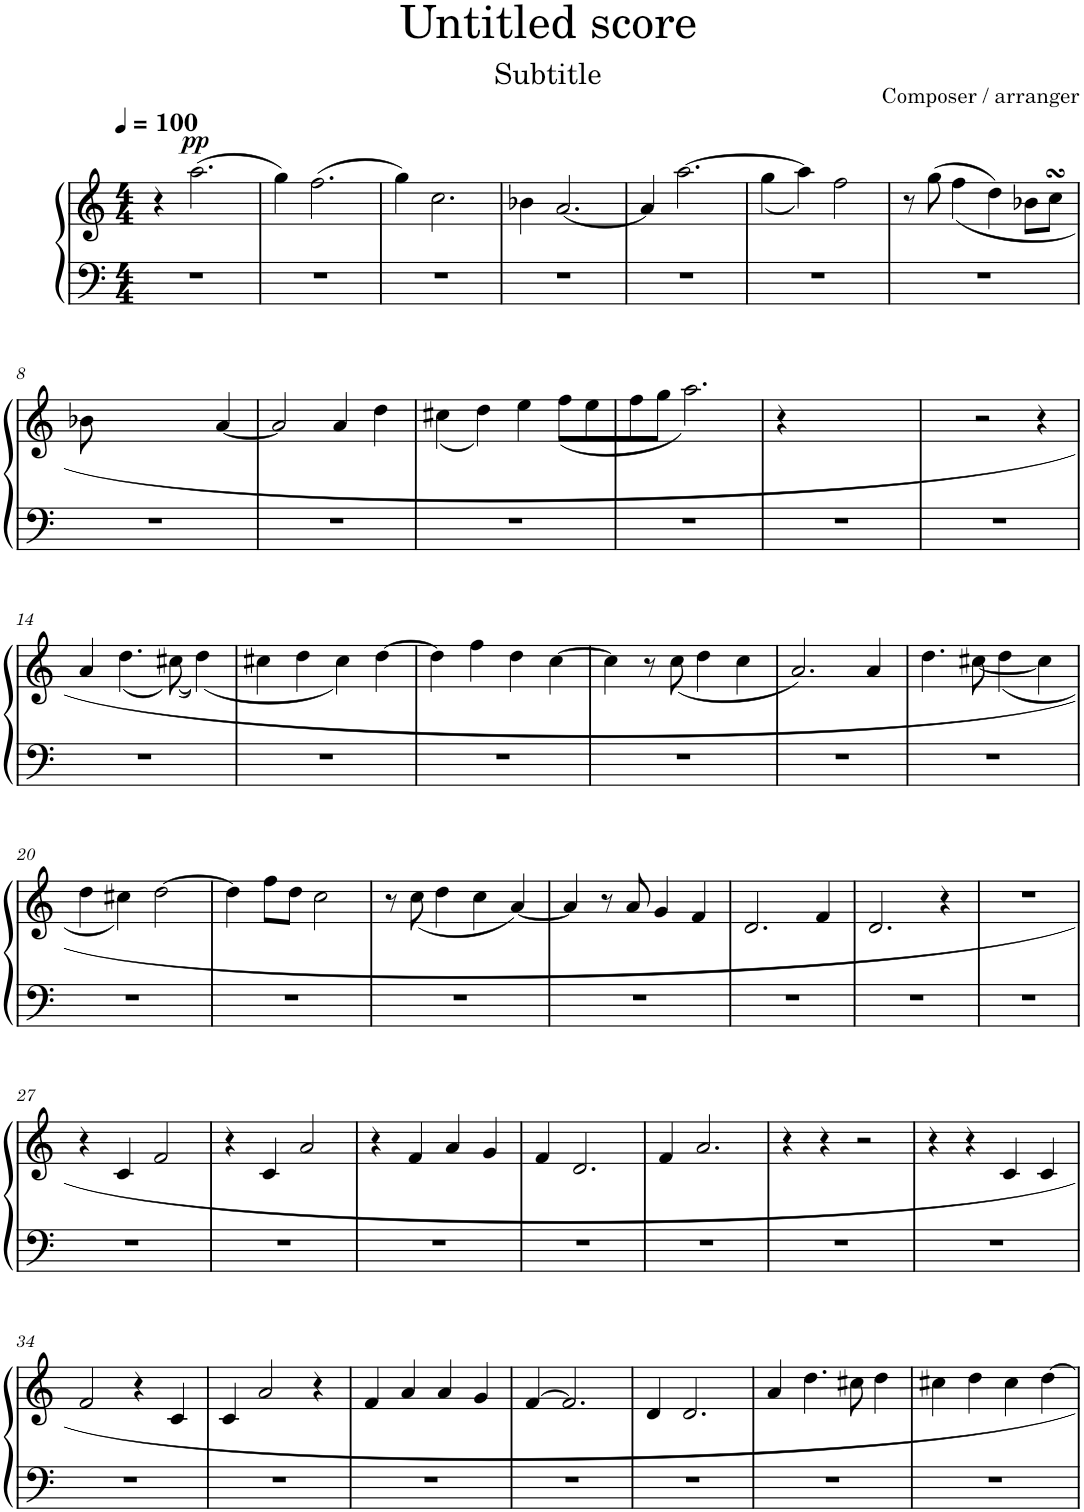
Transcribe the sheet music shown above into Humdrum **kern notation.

**kern	**kern	**dynam
*part1	*part1	*part1
*staff2	*staff1	*staff1/2
*I"Piano	*	*
*I'Pno.	*	*
*clefF4	*clefG2	*
*k[]	*k[]	*
*M4/4	*M4/4	*
*MM100	*MM100	*
=1	=1	=1
1r	4r	.
!	!	!LO:DY:a
.	(>2.aa\	pp
=2	=2	=2
1r	4gg\)	.
.	(>2.ff\	.
=3	=3	=3
1r	4gg\)	.
.	2.cc\	.
=4	=4	=4
1r	4b-X\	.
.	[2.a/	.
=5	=5	=5
1r	4a/]	.
.	[>2.aa\	.
=6	=6	=6
1r	(<4gg\	.
.	4aa\])	.
.	2ff\	.
=7	=7	=7
1r	8r	.
.	(>8gg\	.
.	4ff\	.
.	4dd\)	.
.	8b-X\L	.
.	8ccsSSs\J	.
!!LO:LB:g=z
=8	=8	=8
1r	8b-X\	.
.	8ryy	.
.	4ryy	.
.	4ryy	.
.	[4a/	.
=9	=9	=9
1r	2a/]	.
.	4a/	.
.	4dd\	.
=10	=10	=10
1r	(<4cc#X\	.
.	4dd\)	.
.	4ee\	.
.	(<8ff\L	.
.	8ee\	.
=11	=11	=11
1r	8ff\	.
.	8gg\J	.
.	2.aa\)	.
=12	=12	=12
1r	4r	.
.	4ryy	.
.	2ryy	.
=13	=13	=13
1r	4ryy	.
.	2r	.
.	4r	.
!!LO:LB:g=z
=14	=14	=14
1r	4a/	.
.	(<4.dd\	.
.	(<(<8cc#X\)	.
.	(<4dd\))	.
=15	=15	=15
1r	4cc#X\	.
.	4dd\	.
.	4cc#\)	.
.	[4dd\	.
=16	=16	=16
1r	4dd\]	.
.	4ff\	.
.	4dd\	.
.	[4cc\	.
=17	=17	=17
1r	4cc\]	.
.	8r	.
.	(<8cc\	.
.	4dd\	.
.	4cc\	.
=18	=18	=18
1r	2.a/)	.
.	4a/	.
=19	=19	=19
1r	4.dd\	.
.	[<8cc#X\	.
.	(<4dd\	.
.	4cc#\]	.
!!LO:LB:g=z
=20	=20	=20
1r	4dd\	.
.	4cc#X\)	.
.	[2dd\	.
=21	=21	=21
1r	4dd\]	.
.	8ff\L	.
.	8dd\J	.
.	2cc\	.
=22	=22	=22
1r	8r	.
.	(<8cc\	.
.	4dd\	.
.	4cc\	.
.	[4a/)	.
=23	=23	=23
1r	4a/]	.
.	8r	.
.	8a/	.
.	4g/	.
.	4f/	.
=24	=24	=24
1r	2.d/	.
.	4f/	.
=25	=25	=25
1r	2.d/	.
.	4r	.
=26	=26	=26
1r	1r	.
!!LO:LB:g=z
=27	=27	=27
1r	4r	.
.	4c/	.
.	2f/	.
=28	=28	=28
1r	4r	.
.	4c/	.
.	2a/	.
=29	=29	=29
1r	4r	.
.	4f/	.
.	4a/	.
.	4g/	.
=30	=30	=30
1r	4f/	.
.	2.d/	.
=31	=31	=31
1r	4f/	.
.	2.a/	.
=32	=32	=32
1r	4r	.
.	4r	.
.	2r	.
=33	=33	=33
1r	4r	.
.	4r	.
.	4c/	.
.	4c/	.
!!LO:LB:g=z
=34	=34	=34
1r	2f/	.
.	4r	.
.	4c/	.
=35	=35	=35
1r	4c/	.
.	2a/	.
.	4r	.
=36	=36	=36
1r	4f/	.
.	4a/	.
.	4a/	.
.	4g/	.
=37	=37	=37
1r	[>4f/	.
.	2.f/]	.
=38	=38	=38
1r	4d/	.
.	2.d/	.
=39	=39	=39
1r	4a/	.
.	4.dd\	.
.	8cc#X\	.
.	4dd\	.
=40	=40	=40
1r	4cc#X\	.
.	4dd\	.
.	4cc#\	.
.	[4dd\	.
=	=	=
*-	*-	*-
